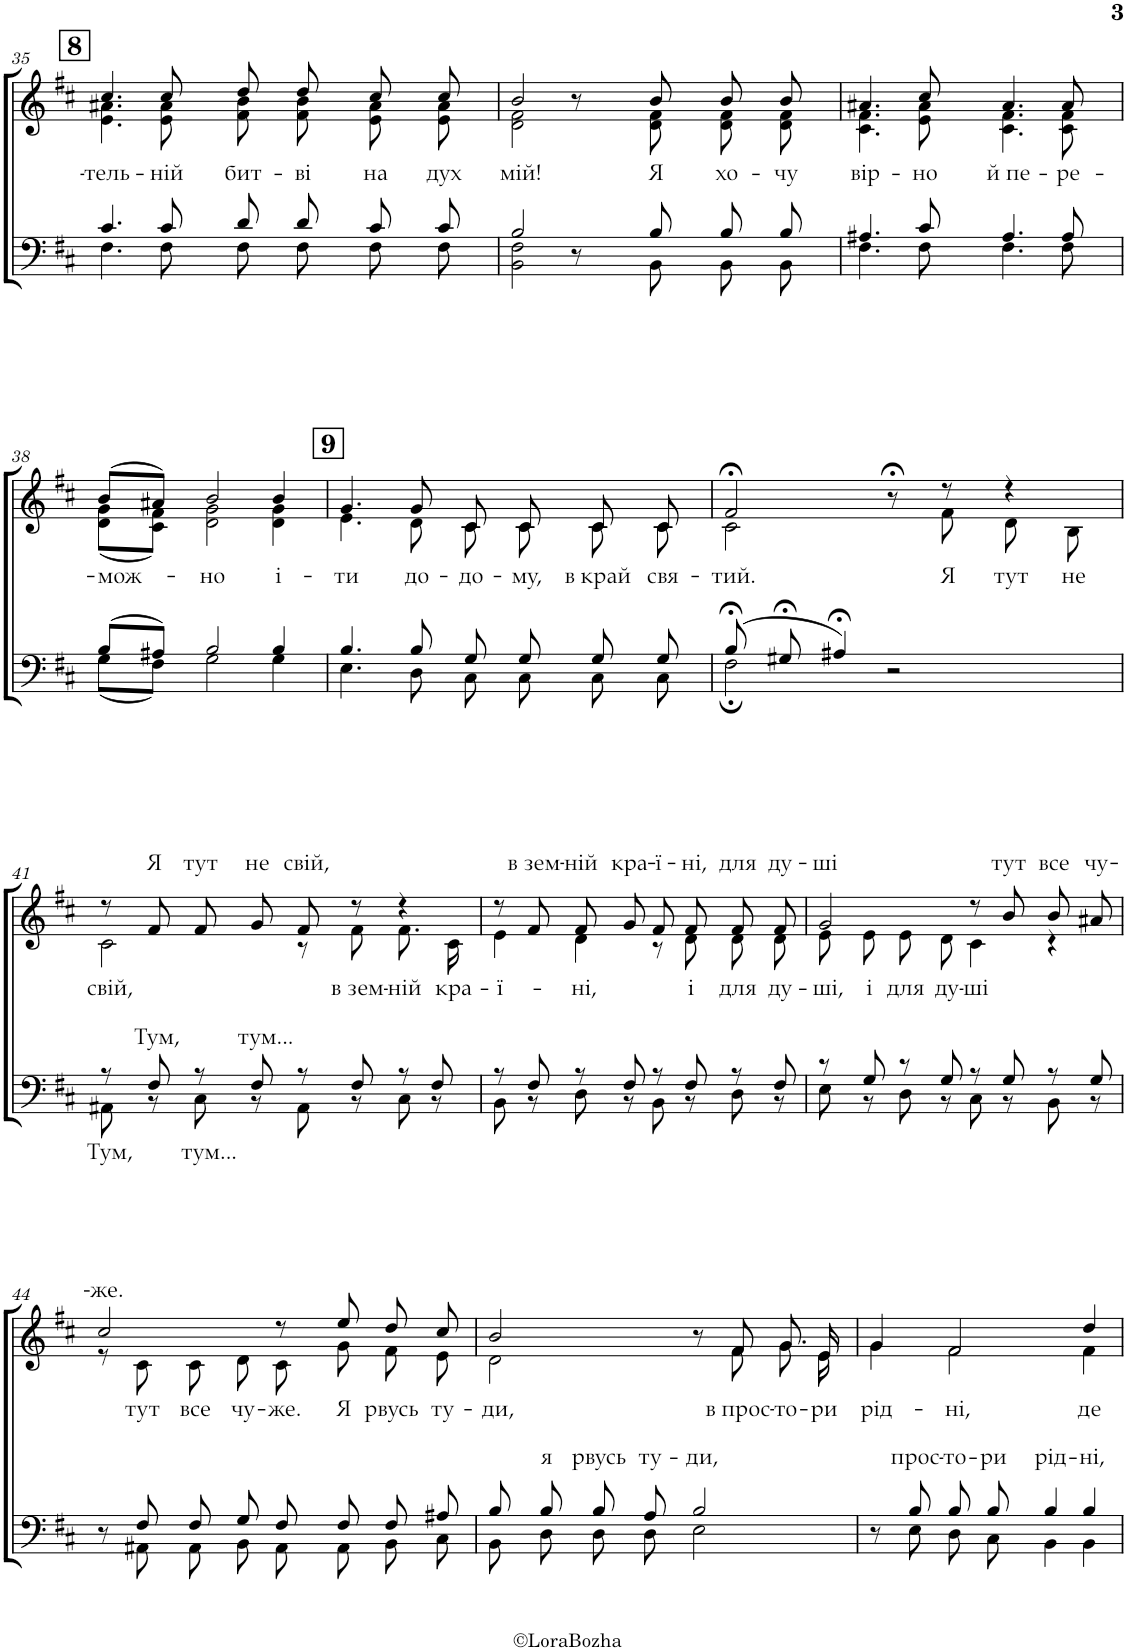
**kern	**text	**kern	**text
*part2	*part2	*part1	*part1
*staff2	*staff2	*staff1	*staff1
*I"Voice	*	*I"Voice	*
*I'V	*	*I'V	*
!!LO:PB:g=z
*clefF4	*	*clefG2	*
*k[f#c#]	*	*k[f#c#]	*
*M4/4	*	*M4/4	*
*met(c)	*	*met(c)	*
!!LO:REH:place=s1:a:B:cj:fs=14:t=8
=35	=35	=35	=35
*^	*	*	*
!	!	!	!	!LO:LY:b
*	*	*	*^	*
4.c#/	4.F#\	.	4.cc#/	4.e\ 4.a#X\	-тель-
!	!	!	!	!	!LO:LY:b
8c#/	8F#\	.	8cc#/	8e\ 8a#\	-ній
!	!	!	!	!	!LO:LY:b
8d/	8F#\	.	8dd/	8f#\ 8b\	бит-
!	!	!	!	!	!LO:LY:b
8d/	8F#\	.	8dd/	8f#\ 8b\	-ві
!	!	!	!	!	!LO:LY:b
8c#/	8F#\	.	8cc#/	8e\ 8a#\	на
!	!	!	!	!	!LO:LY:b
8c#/	8F#\	.	8cc#/	8e\ 8a#\	дух
=36	=36	=36	=36	=36	=36
!	!	!	!	!	!LO:LY:b
2B/	2BB\ 2F#\	.	2b/	2d\ 2f#\	мій!
8r	8ryy	.	8r	8ryy	.
!	!	!	!	!	!LO:LY:b
8B/	8BB\	.	8b/	8d\ 8f#\	Я
!	!	!	!	!	!LO:LY:b
8B/	8BB\	.	8b/	8d\ 8f#\	хо-
!	!	!	!	!	!LO:LY:b
8B/	8BB\	.	8b/	8d\ 8f#\	-чу
=37	=37	=37	=37	=37	=37
!	!	!	!	!	!LO:LY:b
4.A#X/	4.F#\	.	4.a#X/	4.c#\ 4.f#\	вір-
!	!	!	!	!	!LO:LY:b
8c#/	8F#\	.	8cc#/	8e\ 8a#\	-но
!	!	!	!	!	!LO:LY:b
4.A#/	4.F#\	.	4.a#/	4.c#\ 4.f#\	й пе-
!	!	!	!	!	!LO:LY:b
8A#/	8F#\	.	8a#/	8c#\ 8f#\	-ре-
!!LO:LB:g=z	!!
=38	=38	=38	=38	=38	=38
!	!	!	!	!	!LO:LY:b
(8B/L	(8G\L	.	(>8b/L	(<8d\ 8g\L	-мож-
8A#X/J)	8F#\J)	.	8a#X/J)	8c#\ 8f#\J)	.
!	!	!	!	!	!LO:LY:b
2B/	2G\	.	2b/	2d\ 2g\	-но
!	!	!	!	!	!LO:LY:b
4B/	4G\	.	4b/	4d\ 4g\	і-
!!LO:REH:place=s1:a:B:cj:fs=14:t=9	!!
=39	=39	=39	=39	=39	=39
!	!	!	!	!	!LO:LY:b
4.B/	4.E\	.	4.g/	4.e\	-ти
!	!	!	!	!	!LO:LY:b
8B/	8D\	.	8g/	8d\	до-
!	!	!	!	!	!LO:LY:b
8G/	8C#\	.	8c#/	8c#\	-до-
!	!	!	!	!	!LO:LY:b
8G/	8C#\	.	8c#/	8c#\	-му,
!	!	!	!	!	!LO:LY:b
8G/	8C#\	.	8c#/	8c#\	в край
!	!	!	!	!	!LO:LY:b
8G/	8C#\	.	8c#/	8c#\	свя-
=40	=40	=40	=40	=40	=40
!	!	!	!	!	!LO:LY:b
(>8B;</	2F#;\	.	2f#;</	2c#\	-тий.
8G#X;</	.	.	.	.	.
4A#X;</)	.	.	.	.	.
2r	2ryy	.	8r;<	8ryy	.
!	!	!	!	!	!LO:LY:b
.	.	.	8r	8f#\	Я
!	!	!	!	!	!LO:LY:b
.	.	.	4r	8d\	тут
!	!	!	!	!	!LO:LY:b
.	.	.	.	8B\	не
!!LO:LB:g=z	!!
=41	=41	=41	=41	=41	=41
!	!	!LO:LY:b	!	!	!LO:LY:b
8r	8AA#X\	Тум,	8r	2c#\	свій,
!	!	!LO:LY:a	!	!	!LO:LY:a
8F#/	8r	Тум,	8f#/	.	Я
!	!	!LO:LY:b	!	!	!LO:LY:a
8r	8C#\	тум...	8f#/	.	тут
!	!	!LO:LY:a	!	!	!LO:LY:a
8F#/	8r	тум...	8g/	.	не
!	!	!	!	!	!LO:LY:a
8r	8AA#\	.	8f#/	8r	свій,
!	!	!	!	!	!LO:LY:b
8F#/	8r	.	8r	8f#\	в зем-
!	!	!	!	!	!LO:LY:b
8r	8C#\	.	4r	8.f#\	-ній
8F#/	8r	.	.	.	.
!	!	!	!	!	!LO:LY:b
.	.	.	.	16c#\	кра-
=42	=42	=42	=42	=42	=42
!	!	!	!	!	!LO:LY:b
8r	8BB\	.	8r	4e\	-ї-
!	!	!	!	!	!LO:LY:a
8F#/	8r	.	8f#/	.	в зем-
!	!	!	!	!	!LO:LY:a
!	!	!	!	!	!LO:LY:b
8r	8D\	.	8f#/	4d\	-ні,
!	!	!	!	!	!LO:LY:a
8F#/	8r	.	8g/	.	кра-
!	!	!	!	!	!LO:LY:a
8r	8BB\	.	8f#/	8r	-ї-
!	!	!	!	!	!LO:LY:a
!	!	!	!	!	!LO:LY:b
8F#/	8r	.	8f#/	8d\	і
!	!	!	!	!	!LO:LY:a
!	!	!	!	!	!LO:LY:b
8r	8D\	.	8f#/	8d\	для
!	!	!	!	!	!LO:LY:a
!	!	!	!	!	!LO:LY:b
8F#/	8r	.	8f#/	8d\	ду-
=43	=43	=43	=43	=43	=43
!	!	!	!	!	!LO:LY:a
!	!	!	!	!	!LO:LY:b
8r	8E\	.	2g/	8e\	-ші,
!	!	!	!	!	!LO:LY:b
8G/	8r	.	.	8e\	і
!	!	!	!	!	!LO:LY:b
8r	8D\	.	.	8e\	для
!	!	!	!	!	!LO:LY:b
8G/	8r	.	.	8d\	ду-
!	!	!	!	!	!LO:LY:b
8r	8C#\	.	8r	4c#\	-ші
!	!	!	!	!	!LO:LY:a
8G/	8r	.	8b/	.	тут
!	!	!	!	!	!LO:LY:a
8r	8BB\	.	8b/	4r	все
!	!	!	!	!	!LO:LY:a
8G/	8r	.	8a#X/	.	чу-
!!LO:LB:g=z	!!
=44	=44	=44	=44	=44	=44
!	!	!	!	!	!LO:LY:a
8r	8ryy	.	2cc#/	8r	-же.
!	!	!	!	!	!LO:LY:b
8F#/	8AA#X\	.	.	8c#\	тут
!	!	!	!	!	!LO:LY:b
8F#/	8AA#\	.	.	8c#\	все
!	!	!	!	!	!LO:LY:b
8G/	8BB\	.	.	8d\	чу-
!	!	!	!	!	!LO:LY:b
8F#/	8AA#\	.	8r	8c#\	-же.
!	!	!	!	!	!LO:LY:b
8F#/	8AA#\	.	8ee/	8g\	Я
!	!	!	!	!	!LO:LY:b
8F#/	8BB\	.	8dd/	8f#\	рвусь
!	!	!	!	!	!LO:LY:b
8A#X/	8C#\	.	8cc#/	8e\	ту-
=45	=45	=45	=45	=45	=45
!	!	!	!	!	!LO:LY:b
8B/	8BB\	.	2b/	2d\	-ди,
!	!	!LO:LY:a	!	!	!
8B/	8D\	я	.	.	.
!	!	!LO:LY:a	!	!	!
8B/	8D\	рвусь	.	.	.
!	!	!LO:LY:a	!	!	!
8A/	8D\	ту-	.	.	.
!	!	!LO:LY:a	!	!	!
2B/	2E\	-ди,	8r	8ryy	.
!	!	!	!	!	!LO:LY:b
.	.	.	8f#/	8f#\	в прос-
!	!	!	!	!	!LO:LY:b
.	.	.	8.g/	8.g\	-то-
!	!	!	!	!	!LO:LY:b
.	.	.	16e/	16e\	-ри
=46	=46	=46	=46	=46	=46
!	!	!	!	!	!LO:LY:b
8r	8ryy	.	4g/	4g\	рід-
!	!	!LO:LY:a	!	!	!
8B/	8E\	прос-	.	.	.
!	!	!LO:LY:a	!	!	!LO:LY:b
8B/	8D\	-то-	2f#/	2f#\	-ні,
!	!	!LO:LY:a	!	!	!
8B/	8C#\	-ри	.	.	.
!	!	!LO:LY:a	!	!	!
4B/	4BB\	рід-	.	.	.
!	!	!LO:LY:a	!	!	!LO:LY:b
4B/	4BB\	-ні,	4dd/	4f#\	де
*v	*v	*	*	*	*
*	*	*v	*v	*
=	=	=	=
*-	*-	*-	*-
